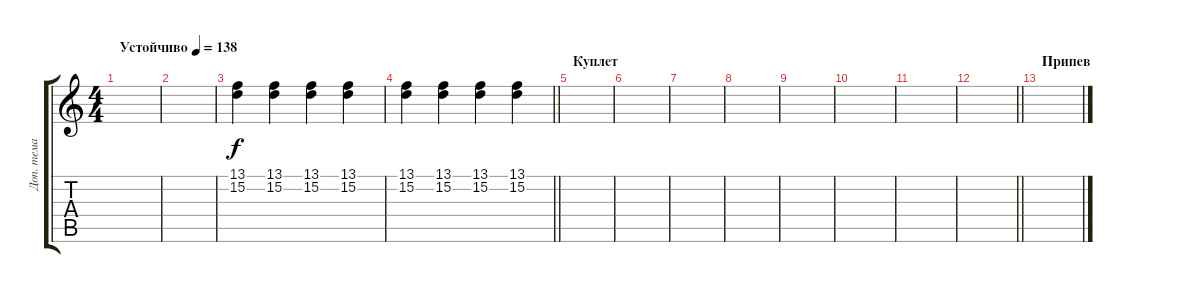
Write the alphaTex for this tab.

\track ("Доп. тема" "Доп. тема") {instrument brightacousticpiano}
\staff {score tabs}
\tuning (E4 B3 G3 D3 A2 E2) {hide}
\ts (4 4)
\tempo (138 "Устойчиво")
\clef g2
\ks c
|
|
(13.1 15.2).4{volume 13} (13.1 15.2).4 (13.1 15.2).4 (13.1 15.2).4 |
\barLineRight lightlight
(13.1 15.2).4 (13.1 15.2).4 (13.1 15.2).4 (13.1 15.2).4 |
\section ("" "Куплет")
|
|
|
|
|
|
|
\barLineRight lightlight
|
\section ("" "Припев")
